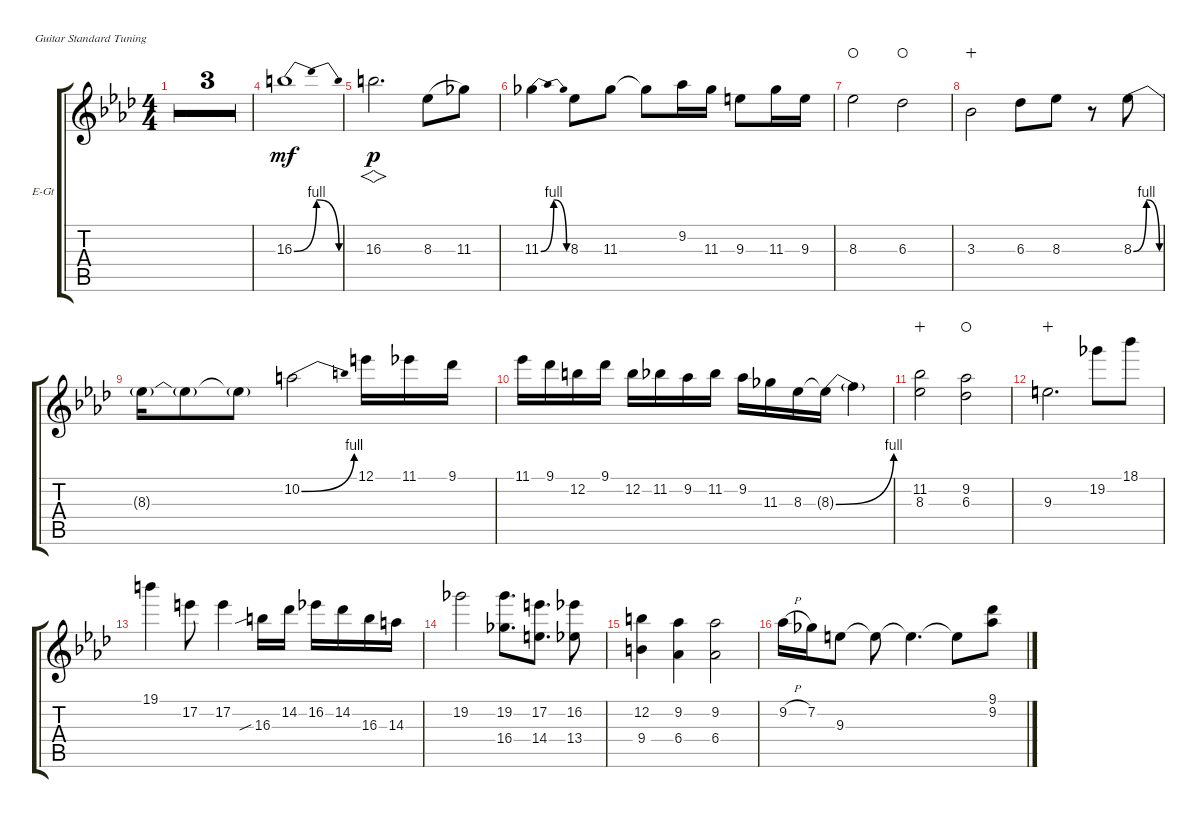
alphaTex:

\defaultSystemsLayout 4
\bracketExtendMode groupsimilarinstruments
\firstSystemTrackNameOrientation horizontal
\otherSystemsTrackNameOrientation horizontal
\track ("Electric Guitar" "E-Gt") {multiBarRest instrument distortionguitar}
\staff {score tabs}
\tuning (E4 B3 G3 D3 A2 E2)
\ts (4 4)
\tempo 100
\clef g2
\ks fminor
|
|
|
16.3{be (bendrelease 0 0 10.2 4 20.4 4 52.8 0)}.1{dy mf} |
16.3.2{vs d dy p} 8.3.8{legatoorigin} 11.3.8 |
11.3{be (bendrelease 0 0 10.2 4 20.4 4 38.4 0)}.4 8.3.8 11.3.8 11.3{t}.8 9.2.16 11.3.16 9.3.8 11.3.16 9.3.16 |
8.3.2{waho} 6.3.2{waho} |
3.3.2{wahc} 6.3.8 8.3.8 r.8 8.3{be (bendrelease 0 0 10.2 4 20.4 4 30 0)}.8 |
8.3{t}.16 8.3{t}.8 8.3{t}.8 10.2{be (bend 0 0 15 4)}.2 12.1.16 11.1.16 9.1.16 |
11.1.16 9.1.16 12.2.16 9.1.16 12.2.16 11.2.16 9.2.16 11.2.16 9.2.16 11.3.16 8.3.16 8.3{be (bend 0 0 15 4) t}.16 8.3{t}.4 |
(11.2 8.3).2{wahc} (9.2 6.3).2{waho} |
9.3.2{d wahc} 19.2.8 18.1.8 |
19.1.4 17.2.8 17.2.4 16.3{sib}.16 14.2.16 16.2.16 14.2.16 16.3.16 14.3.16 |
19.2.2 (19.2 16.4).8{d} (17.2 14.4).8{d} (16.2 13.4).8 |
(12.2 9.4).4 (9.2 6.4).4 (9.2 6.4).2 |
9.2{h}.16 7.2.16 9.3.8 9.3{t}.8 9.3{t}.4{d} 9.3{t}.8 (9.1 9.2).8
